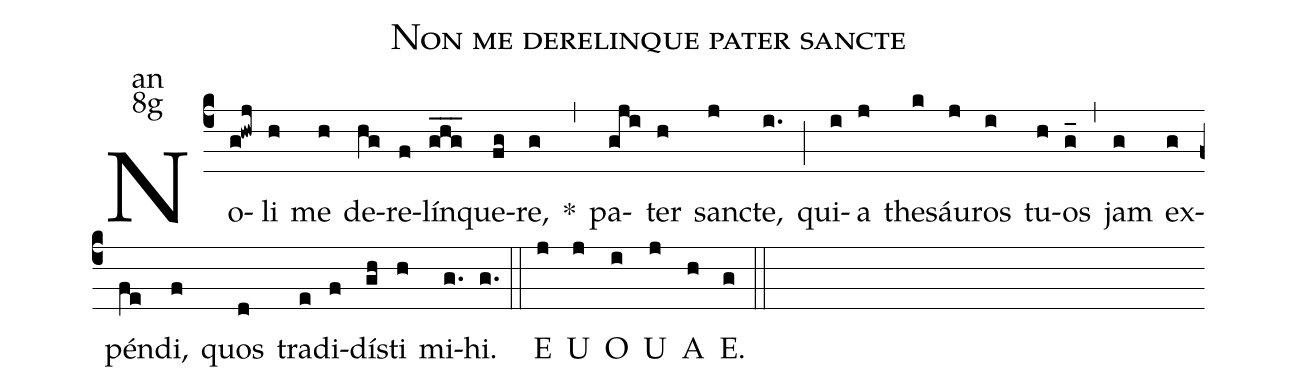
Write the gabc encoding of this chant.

name:Non me derelinque pater sancte;
office-part:an;
mode:8g;
%%
(c4) No(g@hwj)li(h) me(h) de(hg)re(f)lín(ghg___)que(fg)re,(g) <sp>*</sp>(,)
pa(gji)ter(h) sanc(j)te,(i.) (;)
qui(i)a(j) the(k)sáu(j)ros(i) tu(h)os(g_) (,)
jam(g) ex(g)pén(fe)di,(f) quos(d) tra(e)di(f)dí(gh)sti(h) mi(g.)hi.(g.) (::)
<eu>E(j) U(j) O(i) U(j) A(h) E.(g) </eu>(::)
